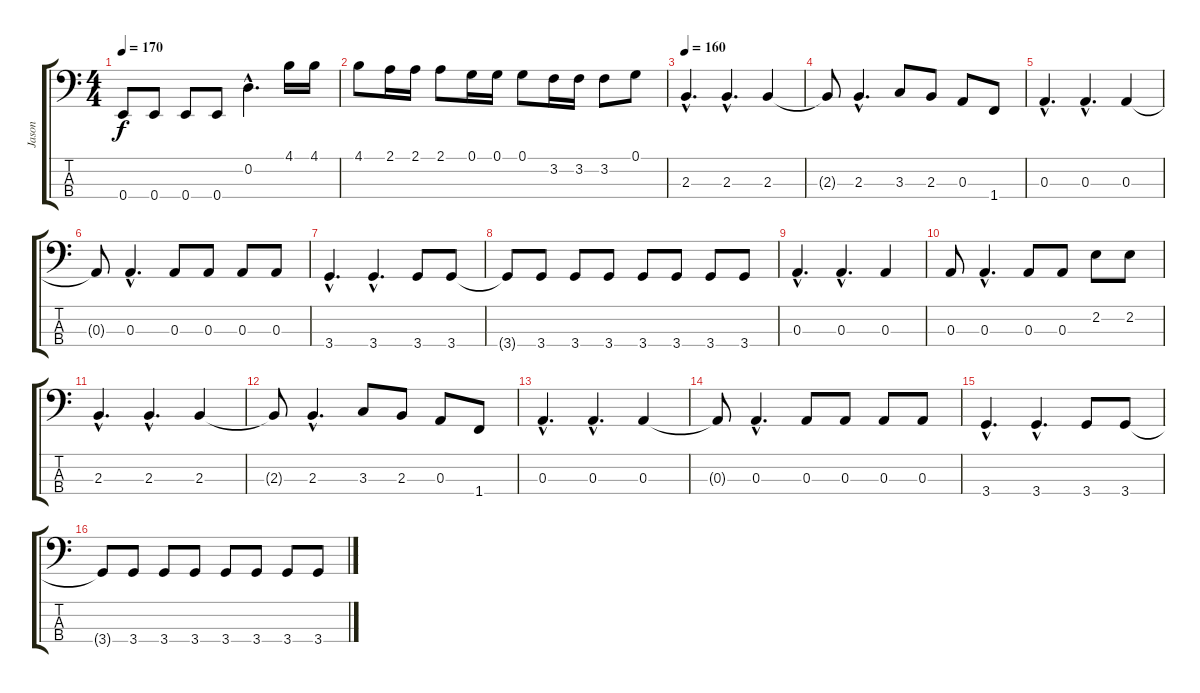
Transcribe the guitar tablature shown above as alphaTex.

\track ("Jason" "Jason") {instrument electricbassfinger}
\staff {score tabs}
\tuning (G2 D2 A1 E1) {hide}
\ts (4 4)
\tempo 170
\clef f4
\ks c
0.4.8{dy f} 0.4.8 0.4.8 0.4.8 0.2{hac}.4{d} 4.1.16 4.1.16 |
4.1.8 2.1.16 2.1.16 2.1.8 0.1.16 0.1.16 0.1.8 3.2.16 3.2.16 3.2.8 0.1.8 |
\tempo 160
2.3{hac}.4{d} 2.3{hac}.4{d} 2.3.4 |
2.3{t}.8 2.3{hac}.4{d} 3.3.8 2.3.8 0.3.8 1.4.8 |
0.3{hac}.4{d} 0.3{hac}.4{d} 0.3.4 |
0.3{t}.8 0.3{hac}.4{d} 0.3.8 0.3.8 0.3.8 0.3.8 |
3.4{hac}.4{d} 3.4{hac}.4{d} 3.4.8 3.4.8 |
3.4{t}.8 3.4.8 3.4.8 3.4.8 3.4.8 3.4.8 3.4.8 3.4.8 |
0.3{hac}.4{d} 0.3{hac}.4{d} 0.3.4 |
0.3.8 0.3{hac}.4{d} 0.3.8 0.3.8 2.2.8 2.2.8 |
2.3{hac}.4{d} 2.3{hac}.4{d} 2.3.4 |
2.3{t}.8 2.3{hac}.4{d} 3.3.8 2.3.8 0.3.8 1.4.8 |
0.3{hac}.4{d} 0.3{hac}.4{d} 0.3.4 |
0.3{t}.8 0.3{hac}.4{d} 0.3.8 0.3.8 0.3.8 0.3.8 |
3.4{hac}.4{d} 3.4{hac}.4{d} 3.4.8 3.4.8 |
3.4{t}.8 3.4.8 3.4.8 3.4.8 3.4.8 3.4.8 3.4.8 3.4.8
